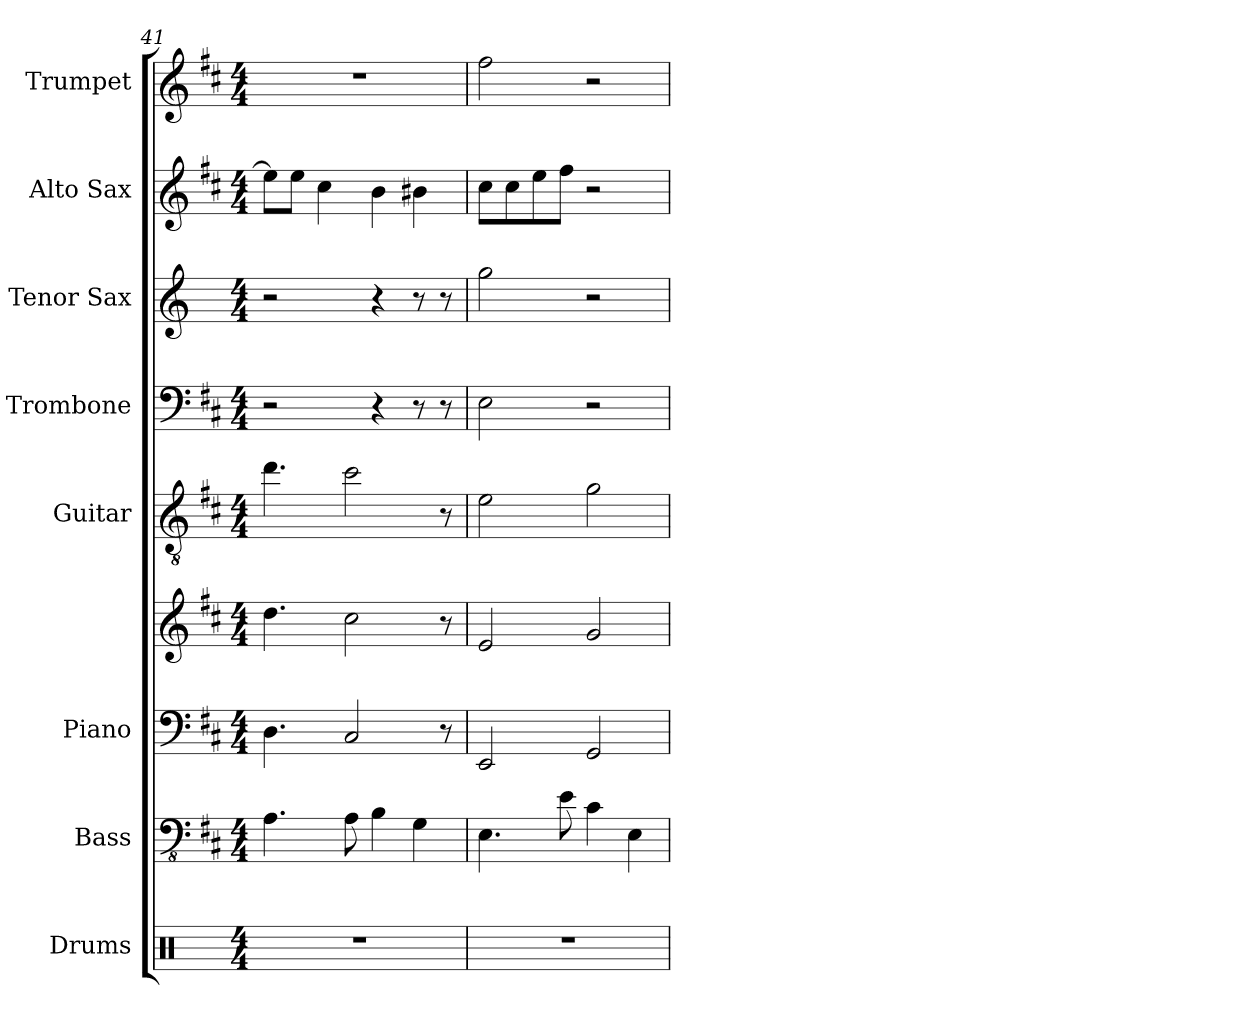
**kern	**kern	**kern	**kern	**kern	**kern	**kern	**kern	**kern
*part8	*part7	*part6	*part6	*part5	*part4	*part3	*part2	*part1
*staff9	*staff8	*staff7	*staff6	*staff5	*staff4	*staff3	*staff2	*staff1
*I"Drums	*I"Bass	*I"Piano	*	*I"Guitar	*I"Trombone	*I"Tenor Sax	*I"Alto Sax	*I"Trumpet
*I'Drums	*I'Bass	*I'Piano	*	*I'Gtr.	*I'Tbn.	*I'Tenor	*I'Alto	*I'Tpt.
*clefX	*clefFv4	*clefF4	*clefG2	*clefGv2	*clefF4	*clefG2	*clefG2	*clefG2
*	*	*	*	*	*	*ITrd8c14	*ITrd5c9	*ITrd1c2
*k[]	*k[f#c#]	*k[f#c#]	*k[f#c#]	*k[f#c#]	*k[f#c#]	*k[]	*k[b-]	*k[]
*M4/4	*M4/4	*M4/4	*M4/4	*M4/4	*M4/4	*M4/4	*M4/4	*M4/4
=41	=41	=41	=41	=41	=41	=41	=41	=41
1r	4.AA\	4.D\	4.dd\	4.dd\	2r	2r	8g\L]	1r
.	.	.	.	.	.	.	8g\J	.
.	.	.	.	.	.	.	4e\	.
.	8AA\	2C#/	2cc#\	2cc#\	.	.	.	.
.	4BB\	.	.	.	4r	4r	4d\	.
.	4GG\	.	.	.	8r	8r	4d#X\	.
.	.	8r	8r	8r	8r	8r	.	.
=42	=42	=42	=42	=42	=42	=42	=42	=42
1r	4.EE\	2EE/	2e/	2e\	2E\	2g\	8e\L	2ee\
.	.	.	.	.	.	.	8e\	.
.	.	.	.	.	.	.	8g\	.
.	8E\	.	.	.	.	.	8a\J	.
.	4C#\	2GG/	2g/	2g\	2r	2r	2r	2r
.	4EE\	.	.	.	.	.	.	.
=	=	=	=	=	=	=	=	=
*-	*-	*-	*-	*-	*-	*-	*-	*-
